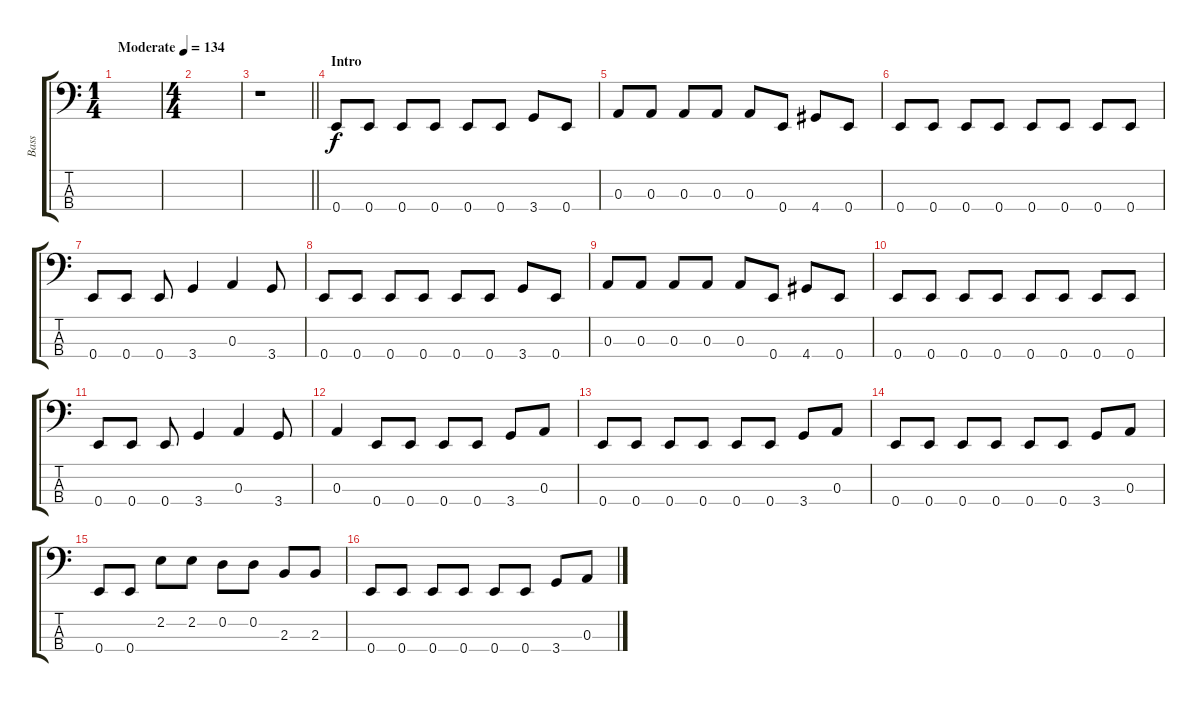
\track ("Bass" "Bass") {instrument electricbassfinger}
\staff {score tabs}
\tuning (G2 D2 A1 E1) {hide}
\ts (1 4)
\tempo (134 "Moderate")
\clef f4
\ks c
|
\ts (4 4)
|
\barLineRight lightlight
r.1 |
\section ("" "Intro")
0.4.8 0.4.8 0.4.8 0.4.8 0.4.8 0.4.8 3.4.8 0.4.8 |
0.3.8 0.3.8 0.3.8 0.3.8 0.3.8 0.4.8 4.4.8 0.4.8 |
0.4.8 0.4.8 0.4.8 0.4.8 0.4.8 0.4.8 0.4.8 0.4.8 |
0.4.8 0.4.8 0.4.8 3.4.4 0.3.4 3.4.8 |
0.4.8 0.4.8 0.4.8 0.4.8 0.4.8 0.4.8 3.4.8 0.4.8 |
0.3.8 0.3.8 0.3.8 0.3.8 0.3.8 0.4.8 4.4.8 0.4.8 |
0.4.8 0.4.8 0.4.8 0.4.8 0.4.8 0.4.8 0.4.8 0.4.8 |
0.4.8 0.4.8 0.4.8 3.4.4 0.3.4 3.4.8 |
0.3.4 0.4.8 0.4.8 0.4.8 0.4.8 3.4.8 0.3.8 |
0.4.8 0.4.8 0.4.8 0.4.8 0.4.8 0.4.8 3.4.8 0.3.8 |
0.4.8 0.4.8 0.4.8 0.4.8 0.4.8 0.4.8 3.4.8 0.3.8 |
0.4.8 0.4.8 2.2.8 2.2.8 0.2.8 0.2.8 2.3.8 2.3.8 |
0.4.8 0.4.8 0.4.8 0.4.8 0.4.8 0.4.8 3.4.8 0.3.8
